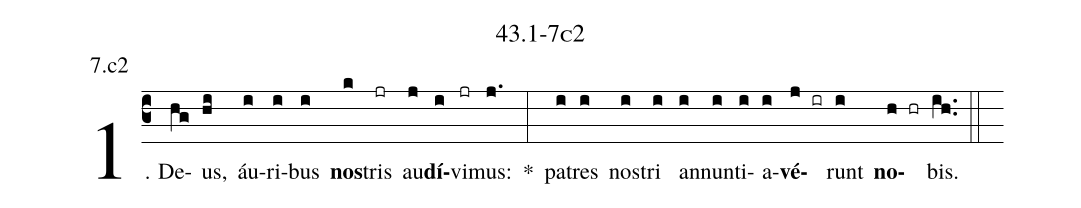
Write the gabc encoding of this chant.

name: 43.1-7c2;
annotation: 7.c2;
%%
(c3)1. De(hg)us,(hi) áu(i)ri(i)bus(i) <b>nos</b>(k)tris(jr) au(j)<b>dí</b>(i)vi(jr)mus:(j.) *(:) pa(i)tres(i) nos(i)tri(i) an(i)nun(i)ti(i)a(i)<b>vé</b>(j ir)runt(i) <b>no</b>(h hr)bis.(ih..) (::)
